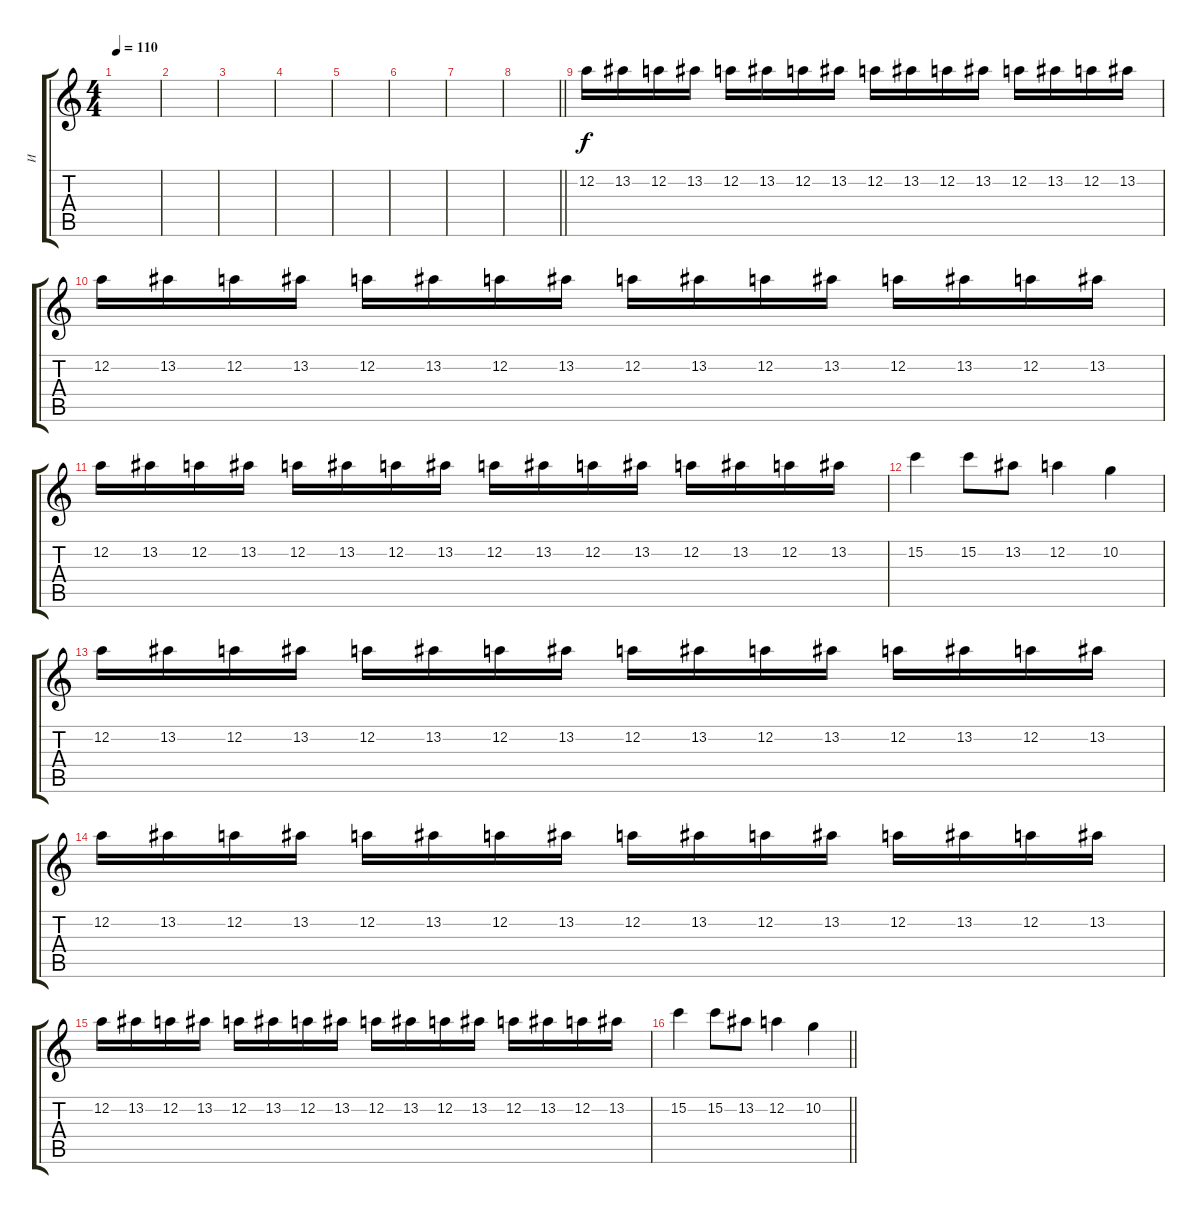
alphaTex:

\track ("И" "И") {instrument acousticguitarsteel}
\staff {score tabs}
\tuning (D4 A3 F3 C3 G2 C2) {hide}
\ts (4 4)
\tempo 110
\clef g2
\ks c
|
|
|
|
|
|
|
\barLineRight lightlight
|
12.2.16{balance 8 instrument distortionguitar} 13.2.16 12.2.16 13.2.16 12.2.16 13.2.16 12.2.16 13.2.16 12.2.16 13.2.16 12.2.16 13.2.16 12.2.16 13.2.16 12.2.16 13.2.16 |
12.2.16 13.2.16 12.2.16 13.2.16 12.2.16 13.2.16 12.2.16 13.2.16 12.2.16 13.2.16 12.2.16 13.2.16 12.2.16 13.2.16 12.2.16 13.2.16 |
12.2.16 13.2.16 12.2.16 13.2.16 12.2.16 13.2.16 12.2.16 13.2.16 12.2.16 13.2.16 12.2.16 13.2.16 12.2.16 13.2.16 12.2.16 13.2.16 |
15.2.4 15.2.8 13.2.8 12.2.4 10.2.4 |
12.2.16 13.2.16 12.2.16 13.2.16 12.2.16 13.2.16 12.2.16 13.2.16 12.2.16 13.2.16 12.2.16 13.2.16 12.2.16 13.2.16 12.2.16 13.2.16 |
12.2.16 13.2.16 12.2.16 13.2.16 12.2.16 13.2.16 12.2.16 13.2.16 12.2.16 13.2.16 12.2.16 13.2.16 12.2.16 13.2.16 12.2.16 13.2.16 |
12.2.16 13.2.16 12.2.16 13.2.16 12.2.16 13.2.16 12.2.16 13.2.16 12.2.16 13.2.16 12.2.16 13.2.16 12.2.16 13.2.16 12.2.16 13.2.16 |
\barLineRight lightlight
15.2.4 15.2.8 13.2.8 12.2.4 10.2.4
